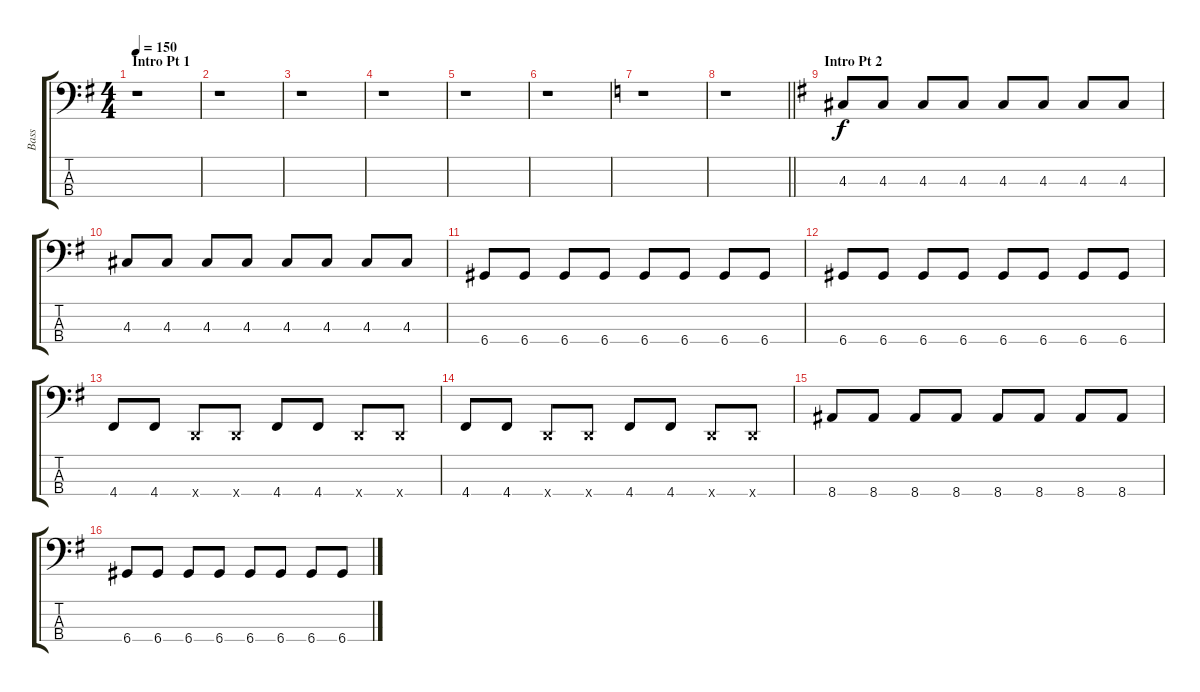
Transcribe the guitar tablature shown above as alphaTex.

\track ("Bass" "Bass") {instrument electricbasspick}
\staff {score tabs}
\tuning (G2 D2 A1 D1) {hide}
\ts (4 4)
\section ("" "Intro Pt 1")
\tempo 150
\clef f4
\ks eminor
r.1{dy f instrument electricbasspick} |
r.1 |
r.1 |
r.1 |
r.1 |
r.1 |
\ks c
r.1 |
\barLineRight lightlight
r.1 |
\section ("" "Intro Pt 2")
\ks eminor
4.3.8 4.3.8 4.3.8 4.3.8 4.3.8 4.3.8 4.3.8 4.3.8 |
4.3.8 4.3.8 4.3.8 4.3.8 4.3.8 4.3.8 4.3.8 4.3.8 |
6.4.8 6.4.8 6.4.8 6.4.8 6.4.8 6.4.8 6.4.8 6.4.8 |
6.4.8 6.4.8 6.4.8 6.4.8 6.4.8 6.4.8 6.4.8 6.4.8 |
4.4.8 4.4.8 0.4{x}.8 0.4{x}.8 4.4.8 4.4.8 0.4{x}.8 0.4{x}.8 |
4.4.8 4.4.8 0.4{x}.8 0.4{x}.8 4.4.8 4.4.8 0.4{x}.8 0.4{x}.8 |
8.4.8 8.4.8 8.4.8 8.4.8 8.4.8 8.4.8 8.4.8 8.4.8 |
6.4.8 6.4.8 6.4.8 6.4.8 6.4.8 6.4.8 6.4.8 6.4.8
